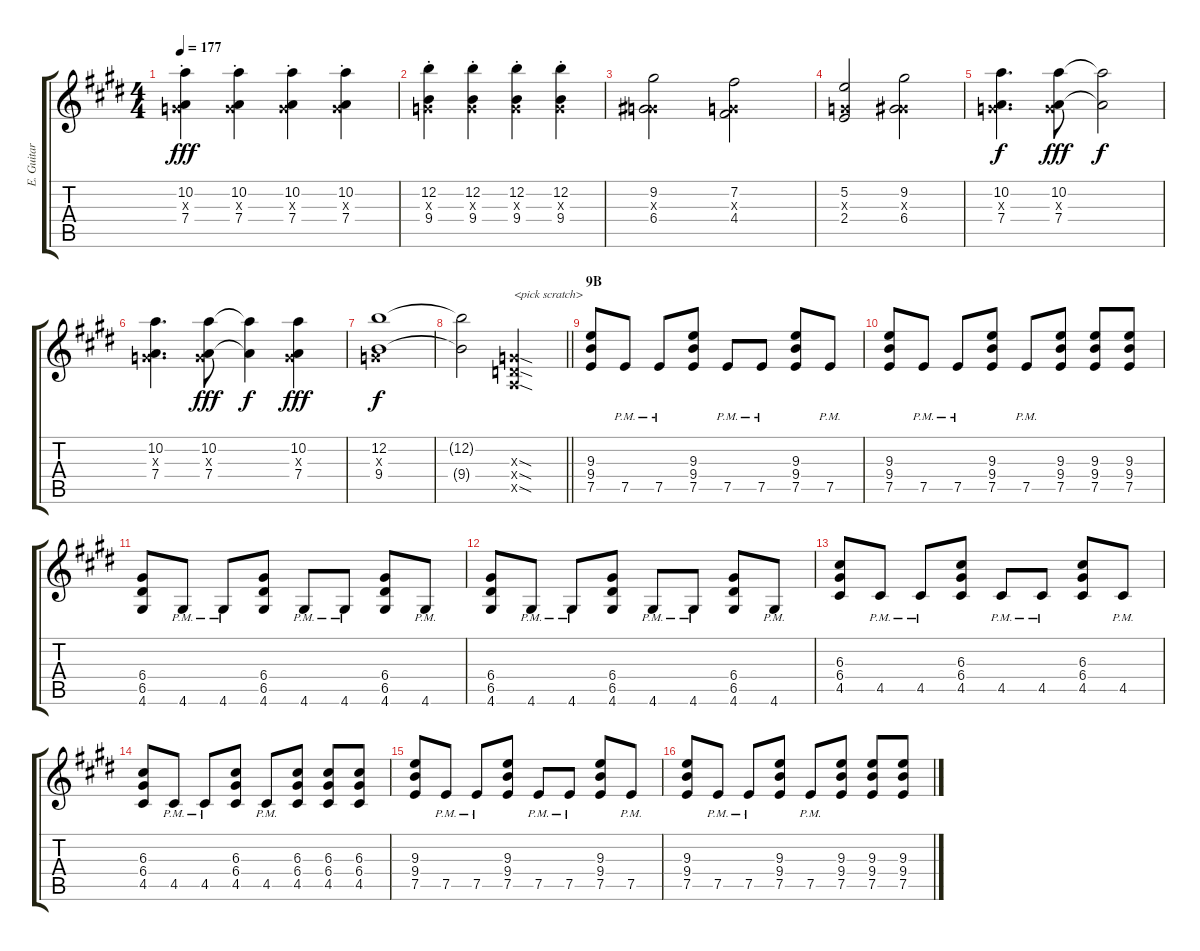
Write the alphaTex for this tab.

\track ("E. Guitar I" "E. Guitar ") {instrument overdrivenguitar}
\staff {score tabs}
\tuning (E4 B3 G3 D3 A2 E2) {hide}
\ts (4 4)
\tempo 177
\clef g2
\ks e
(10.2{st} 0.3{x} 7.4{st}).4{dy fff} (10.2{st} 0.3{x} 7.4{st}).4 (10.2{st} 0.3{x} 7.4{st}).4 (10.2{st} 0.3{x} 7.4{st}).4 |
(12.2{st} 0.3{x} 9.4{st}).4 (12.2{st} 0.3{x} 9.4{st}).4 (12.2{st} 0.3{x} 9.4{st}).4 (12.2{st} 0.3{x} 9.4{st}).4 |
(9.2 0.3{x} 6.4).2 (7.2 0.3{x} 4.4).2 |
(5.2 0.3{x} 2.4).2 (9.2 0.3{x} 6.4).2 |
(10.2 0.3{x} 7.4).4{d dy f} (10.2 0.3{x} 7.4).8{dy fff} (10.2{t} 7.4{t}).2{dy f} |
(10.2 0.3{x} 7.4).4{d} (10.2 0.3{x} 7.4).8{dy fff} (10.2{t} 7.4{t}).4{dy f} (10.2 0.3{x} 7.4).4{dy fff} |
(12.2 0.3{x} 9.4).1{dy f} |
\barLineRight lightlight
(12.2{t} 9.4{t}).2 (0.3{sod x} 0.4{sod x} 0.5{sod x}).2{txt "<pick scratch>"} |
\section ("" "9B")
(9.3 9.4 7.5).8 7.5{pm}.8 7.5{pm}.8 (9.3 9.4 7.5).8 7.5{pm}.8 7.5{pm}.8 (9.3 9.4 7.5).8 7.5{pm}.8 |
(9.3 9.4 7.5).8 7.5{pm}.8 7.5{pm}.8 (9.3 9.4 7.5).8 7.5{pm}.8 (9.3 9.4 7.5).8 (9.3 9.4 7.5).8 (9.3 9.4 7.5).8 |
(6.4 6.5 4.6).8 4.6{pm}.8 4.6{pm}.8 (6.4 6.5 4.6).8 4.6{pm}.8 4.6{pm}.8 (6.4 6.5 4.6).8 4.6{pm}.8 |
(6.4 6.5 4.6).8 4.6{pm}.8 4.6{pm}.8 (6.4 6.5 4.6).8 4.6{pm}.8 4.6{pm}.8 (6.4 6.5 4.6).8 4.6{pm}.8 |
(6.3 6.4 4.5).8 4.5{pm}.8 4.5{pm}.8 (6.3 6.4 4.5).8 4.5{pm}.8 4.5{pm}.8 (6.3 6.4 4.5).8 4.5{pm}.8 |
(6.3 6.4 4.5).8 4.5{pm}.8 4.5{pm}.8 (6.3 6.4 4.5).8 4.5{pm}.8 (6.3 6.4 4.5).8 (6.3 6.4 4.5).8 (6.3 6.4 4.5).8 |
(9.3 9.4 7.5).8 7.5{pm}.8 7.5{pm}.8 (9.3 9.4 7.5).8 7.5{pm}.8 7.5{pm}.8 (9.3 9.4 7.5).8 7.5{pm}.8 |
(9.3 9.4 7.5).8 7.5{pm}.8 7.5{pm}.8 (9.3 9.4 7.5).8 7.5{pm}.8 (9.3 9.4 7.5).8 (9.3 9.4 7.5).8 (9.3 9.4 7.5).8
